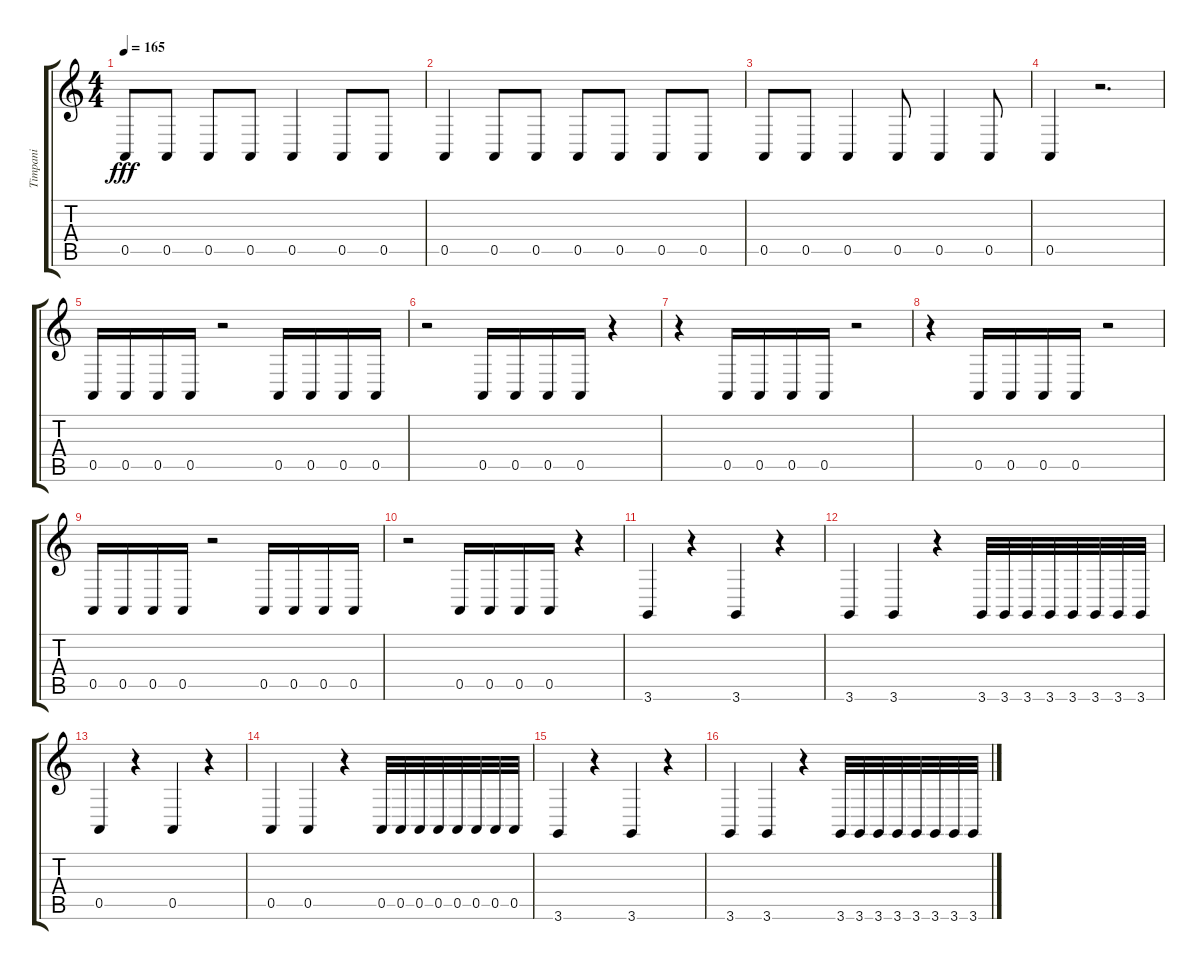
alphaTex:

\track ("Timpani" "Timpani") {instrument timpani}
\staff {score tabs}
\tuning (E4 B3 G3 D3 A2 E2) {hide}
\ts (4 4)
\tempo 165
\clef g2
\ks c
0.5.8{dy fff} 0.5.8 0.5.8 0.5.8 0.5.4 0.5.8 0.5.8 |
0.5.4 0.5.8 0.5.8 0.5.8 0.5.8 0.5.8 0.5.8 |
0.5.8 0.5.8 0.5.4 0.5.8 0.5.4 0.5.8 |
0.5.4 r.2{d} |
0.5.16 0.5.16 0.5.16 0.5.16 r.2 0.5.16 0.5.16 0.5.16 0.5.16 |
r.2 0.5.16 0.5.16 0.5.16 0.5.16 r.4 |
r.4 0.5.16 0.5.16 0.5.16 0.5.16 r.2 |
r.4 0.5.16 0.5.16 0.5.16 0.5.16 r.2 |
0.5.16 0.5.16 0.5.16 0.5.16 r.2 0.5.16 0.5.16 0.5.16 0.5.16 |
r.2 0.5.16 0.5.16 0.5.16 0.5.16 r.4 |
3.6.4 r.4 3.6.4 r.4 |
3.6.4 3.6.4 r.4 3.6.32 3.6.32 3.6.32 3.6.32 3.6.32 3.6.32 3.6.32 3.6.32 |
0.5.4 r.4 0.5.4 r.4 |
0.5.4 0.5.4 r.4 0.5.32 0.5.32 0.5.32 0.5.32 0.5.32 0.5.32 0.5.32 0.5.32 |
3.6.4 r.4 3.6.4 r.4 |
3.6.4 3.6.4 r.4 3.6.32 3.6.32 3.6.32 3.6.32 3.6.32 3.6.32 3.6.32 3.6.32
